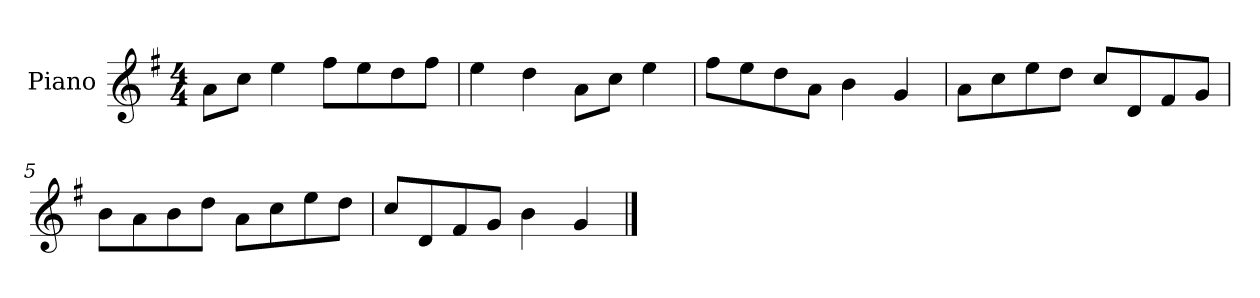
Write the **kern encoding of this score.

**kern
*part1
*staff1
*I"Piano
*I'P-no
*clefG2
*k[f#]
*M4/4
*MM90
=1
8a\L
8cc\J
4ee\
8ff#\L
8ee\
8dd\
8ff#\J
=2
4ee\
4dd\
8a\L
8cc\J
4ee\
=3
8ff#\L
8ee\
8dd\
8a\J
4b\
4g/
=4
8a\L
8cc\
8ee\
8dd\J
8cc/L
8d/
8f#/
8g/J
=5
8b\L
8a\
8b\
8dd\J
8a\L
8cc\
8ee\
8dd\J
!!LO:LB:g=z
=6
8cc/L
8d/
8f#/
8g/J
4b\
4g/
==
*-
